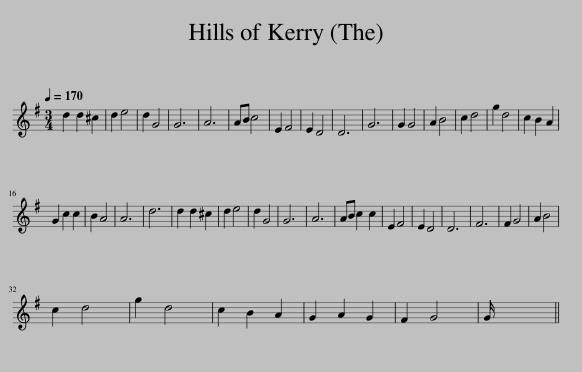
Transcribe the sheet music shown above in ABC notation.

X:1
L:1/8
Q:1/4=170
M:3/4
I:linebreak $
K:G
V:1 treble
V:1
 d2 d2 ^c2 | d2 e4 | d2 G4 | G6 | A6 | %5
 AB c4 | E2 F4 | E2 D4 | D6 | G6 | %10
 G2 G4 | A2 B4 | c2 d4 | g2 d4 | c2 B2 A2 |$ %15
 G2 c2 c2 | B2 A4 | A6 | d6 | d2 d2 ^c2 | %20
 d2 e4 | d2 G4 | G6 | A6 | AB c2 c2 | %25
 E2 F4 | E2 D4 | D6 | F6 | F2 G4 | %30
 A2 B4 |$ c2 d4 | g2 d4 | c2 B2 A2 | G2 A2 G2 | %35
 F2 G4 | G/ x5 || %37
